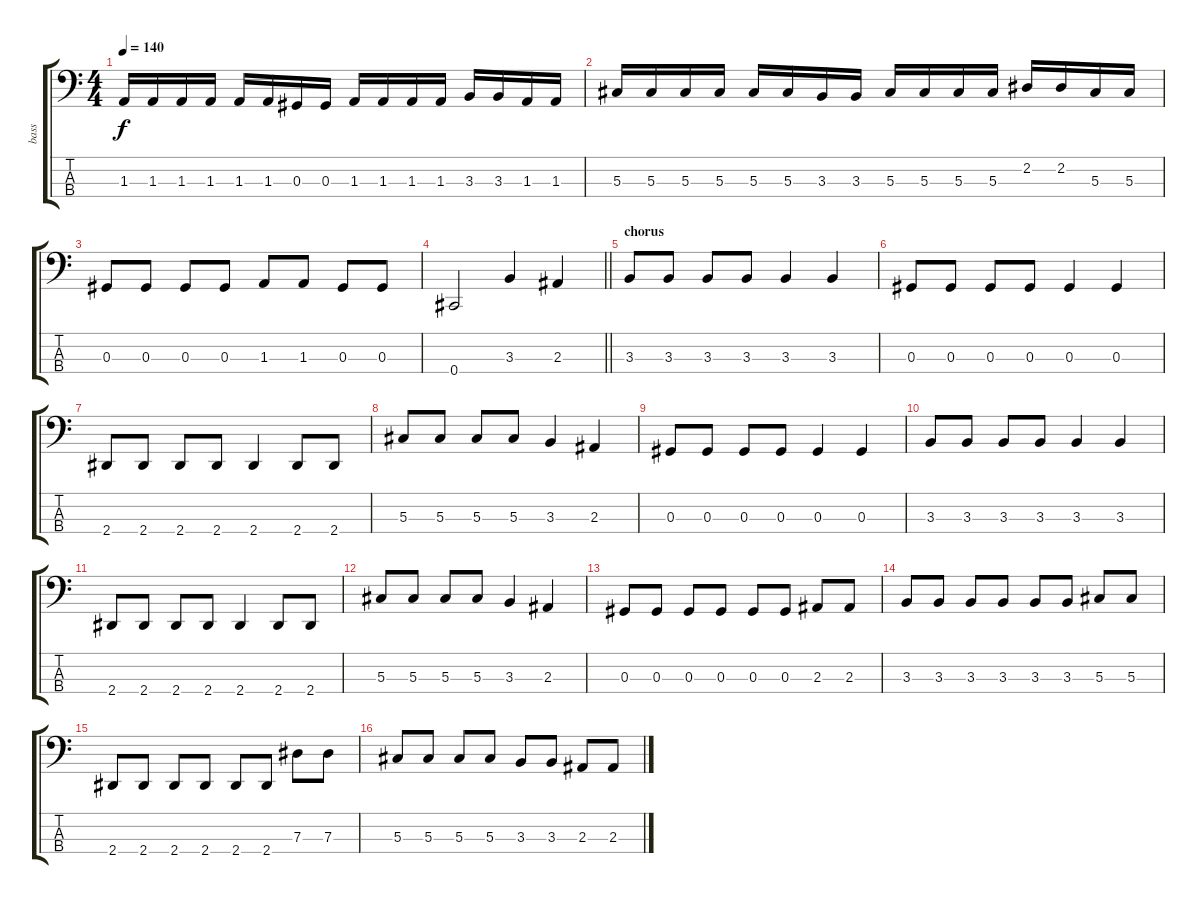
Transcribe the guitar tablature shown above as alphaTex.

\track ("bass" "bass") {instrument electricbassfinger}
\staff {score tabs}
\tuning (Gb2 Db2 Ab1 Db1) {hide}
\ts (4 4)
\tempo 140
\clef f4
\ks c
1.3.16{dy f} 1.3.16 1.3.16 1.3.16 1.3.16 1.3.16 0.3.16 0.3.16 1.3.16 1.3.16 1.3.16 1.3.16 3.3.16 3.3.16 1.3.16 1.3.16 |
5.3.16 5.3.16 5.3.16 5.3.16 5.3.16 5.3.16 3.3.16 3.3.16 5.3.16 5.3.16 5.3.16 5.3.16 2.2.16 2.2.16 5.3.16 5.3.16 |
0.3.8 0.3.8 0.3.8 0.3.8 1.3.8 1.3.8 0.3.8 0.3.8 |
\barLineRight lightlight
0.4.2 3.3.4 2.3.4 |
\section ("" "chorus")
3.3.8 3.3.8 3.3.8 3.3.8 3.3.4 3.3.4 |
0.3.8 0.3.8 0.3.8 0.3.8 0.3.4 0.3.4 |
2.4.8 2.4.8 2.4.8 2.4.8 2.4.4 2.4.8 2.4.8 |
5.3.8 5.3.8 5.3.8 5.3.8 3.3.4 2.3.4 |
0.3.8 0.3.8 0.3.8 0.3.8 0.3.4 0.3.4 |
3.3.8 3.3.8 3.3.8 3.3.8 3.3.4 3.3.4 |
2.4.8 2.4.8 2.4.8 2.4.8 2.4.4 2.4.8 2.4.8 |
5.3.8 5.3.8 5.3.8 5.3.8 3.3.4 2.3.4 |
0.3.8 0.3.8 0.3.8 0.3.8 0.3.8 0.3.8 2.3.8 2.3.8 |
3.3.8 3.3.8 3.3.8 3.3.8 3.3.8 3.3.8 5.3.8 5.3.8 |
2.4.8 2.4.8 2.4.8 2.4.8 2.4.8 2.4.8 7.3.8 7.3.8 |
5.3.8 5.3.8 5.3.8 5.3.8 3.3.8 3.3.8 2.3.8 2.3.8
